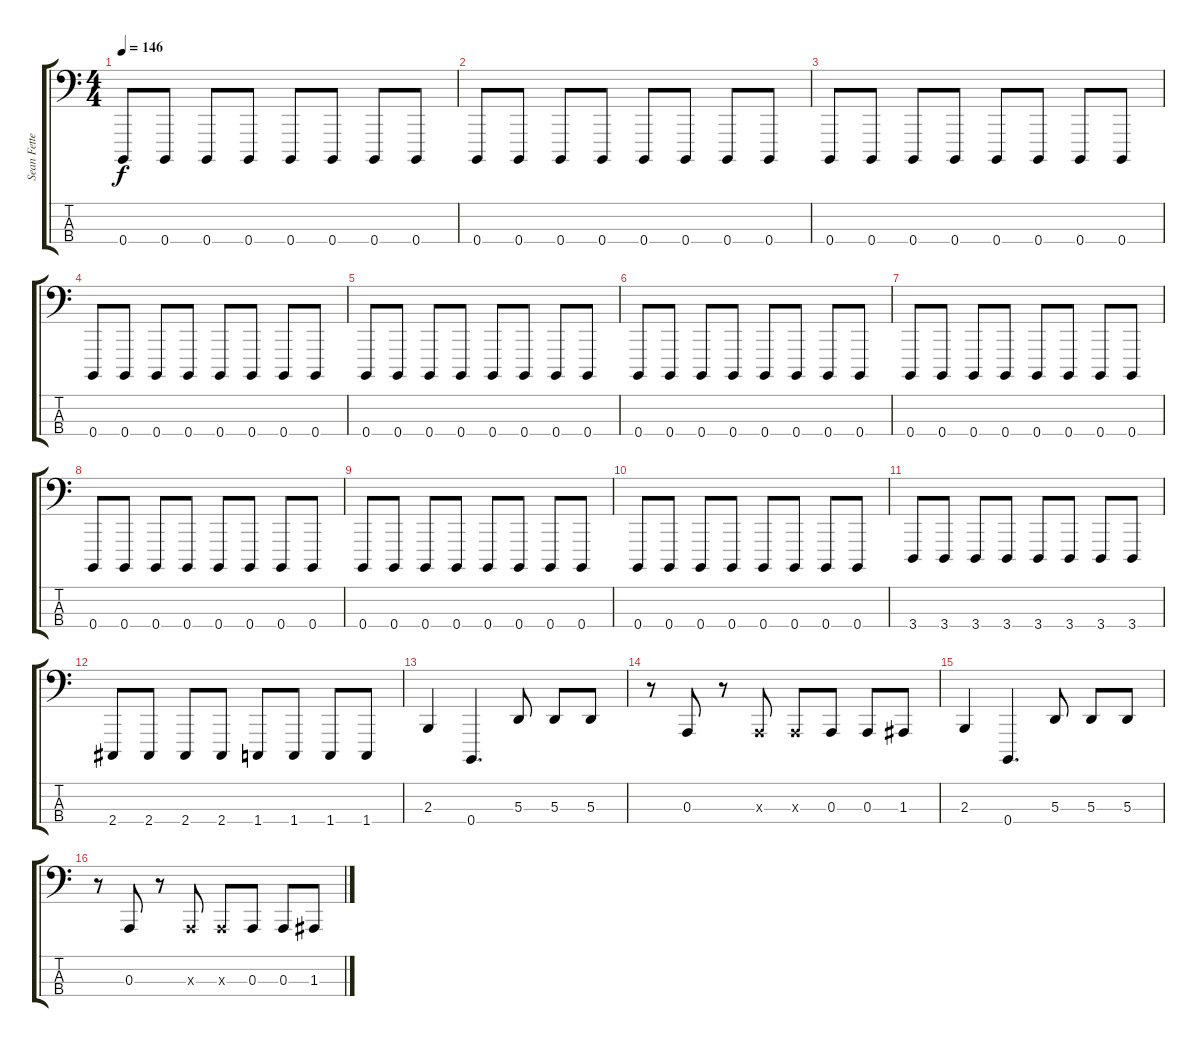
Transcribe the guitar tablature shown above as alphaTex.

\track ("Sean Fetterman" "Sean Fette") {instrument lead8bassandlead}
\staff {score tabs}
\tuning (G2 D2 A1 B0) {hide}
\ts (4 4)
\tempo 146
\clef f4
\ks c
0.4.8{dy f} 0.4.8 0.4.8 0.4.8 0.4.8 0.4.8 0.4.8 0.4.8 |
0.4.8 0.4.8 0.4.8 0.4.8 0.4.8 0.4.8 0.4.8 0.4.8 |
0.4.8 0.4.8 0.4.8 0.4.8 0.4.8 0.4.8 0.4.8 0.4.8 |
0.4.8 0.4.8 0.4.8 0.4.8 0.4.8 0.4.8 0.4.8 0.4.8 |
0.4.8 0.4.8 0.4.8 0.4.8 0.4.8 0.4.8 0.4.8 0.4.8 |
0.4.8 0.4.8 0.4.8 0.4.8 0.4.8 0.4.8 0.4.8 0.4.8 |
0.4.8 0.4.8 0.4.8 0.4.8 0.4.8 0.4.8 0.4.8 0.4.8 |
0.4.8 0.4.8 0.4.8 0.4.8 0.4.8 0.4.8 0.4.8 0.4.8 |
0.4.8 0.4.8 0.4.8 0.4.8 0.4.8 0.4.8 0.4.8 0.4.8 |
0.4.8 0.4.8 0.4.8 0.4.8 0.4.8 0.4.8 0.4.8 0.4.8 |
3.4.8 3.4.8 3.4.8 3.4.8 3.4.8 3.4.8 3.4.8 3.4.8 |
2.4.8 2.4.8 2.4.8 2.4.8 1.4.8 1.4.8 1.4.8 1.4.8 |
2.3.4 0.4.4{d} 5.3.8 5.3.8 5.3.8 |
r.8 0.3.8 r.8 0.3{x}.8 0.3{x}.8 0.3.8 0.3.8 1.3.8 |
2.3.4 0.4.4{d} 5.3.8 5.3.8 5.3.8 |
r.8 0.3.8 r.8 0.3{x}.8 0.3{x}.8 0.3.8 0.3.8 1.3.8
